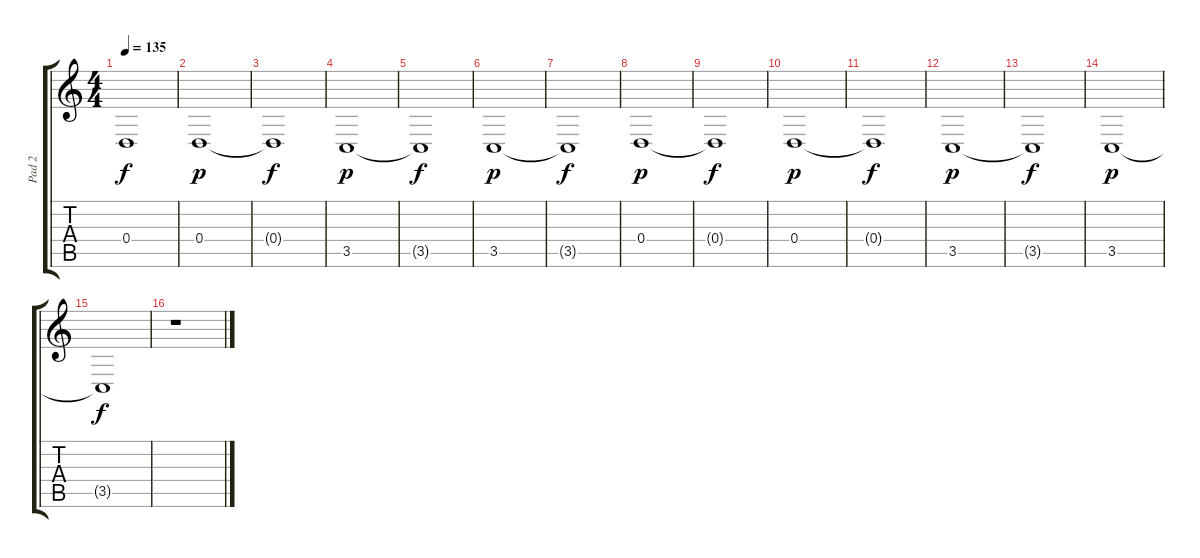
\track ("Pad 2" "Pad 2") {instrument pad7halo}
\staff {score tabs}
\tuning (E4 B3 G3 D3 A2 E2) {hide}
\ts (4 4)
\tempo 135
\clef g2
\ks c
0.4{t}.1{dy f} |
0.4.1{dy p volume 1} |
0.4{t}.1{dy f} |
3.5.1{dy p volume 1} |
3.5{t}.1{dy f} |
3.5.1{dy p volume 1} |
3.5{t}.1{dy f} |
0.4.1{dy p volume 1} |
0.4{t}.1{dy f} |
0.4.1{dy p volume 1} |
0.4{t}.1{dy f} |
3.5.1{dy p volume 1} |
3.5{t}.1{dy f} |
3.5.1{dy p volume 1} |
3.5{t}.1{dy f} |
r.1
